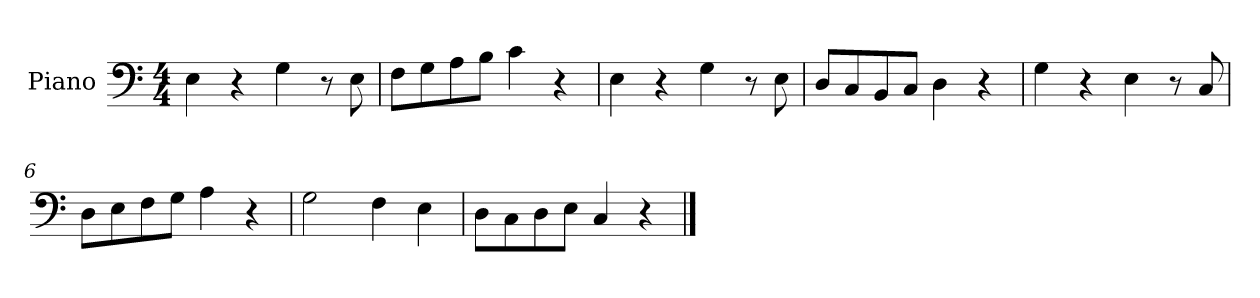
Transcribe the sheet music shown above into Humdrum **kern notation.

**kern
*part1
*staff1
*I"Piano
*I'Pno
*clefF4
*k[]
*M4/4
=1
4E\
4r
4G\
8r
8E\
=2
8F\L
8G\
8A\
8B\J
4c\
4r
=3
4E\
4r
4G\
8r
8E\
=4
8D/L
8C/
8BB/
8C/J
4D\
4r
=5
4G\
4r
4E\
8r
8C/
=6
8D\L
8E\
8F\
8G\J
4A\
4r
=7
2G\
4F\
4E\
=8
8D\L
8C\
8D\
8E\J
4C/
4r
==
*-
